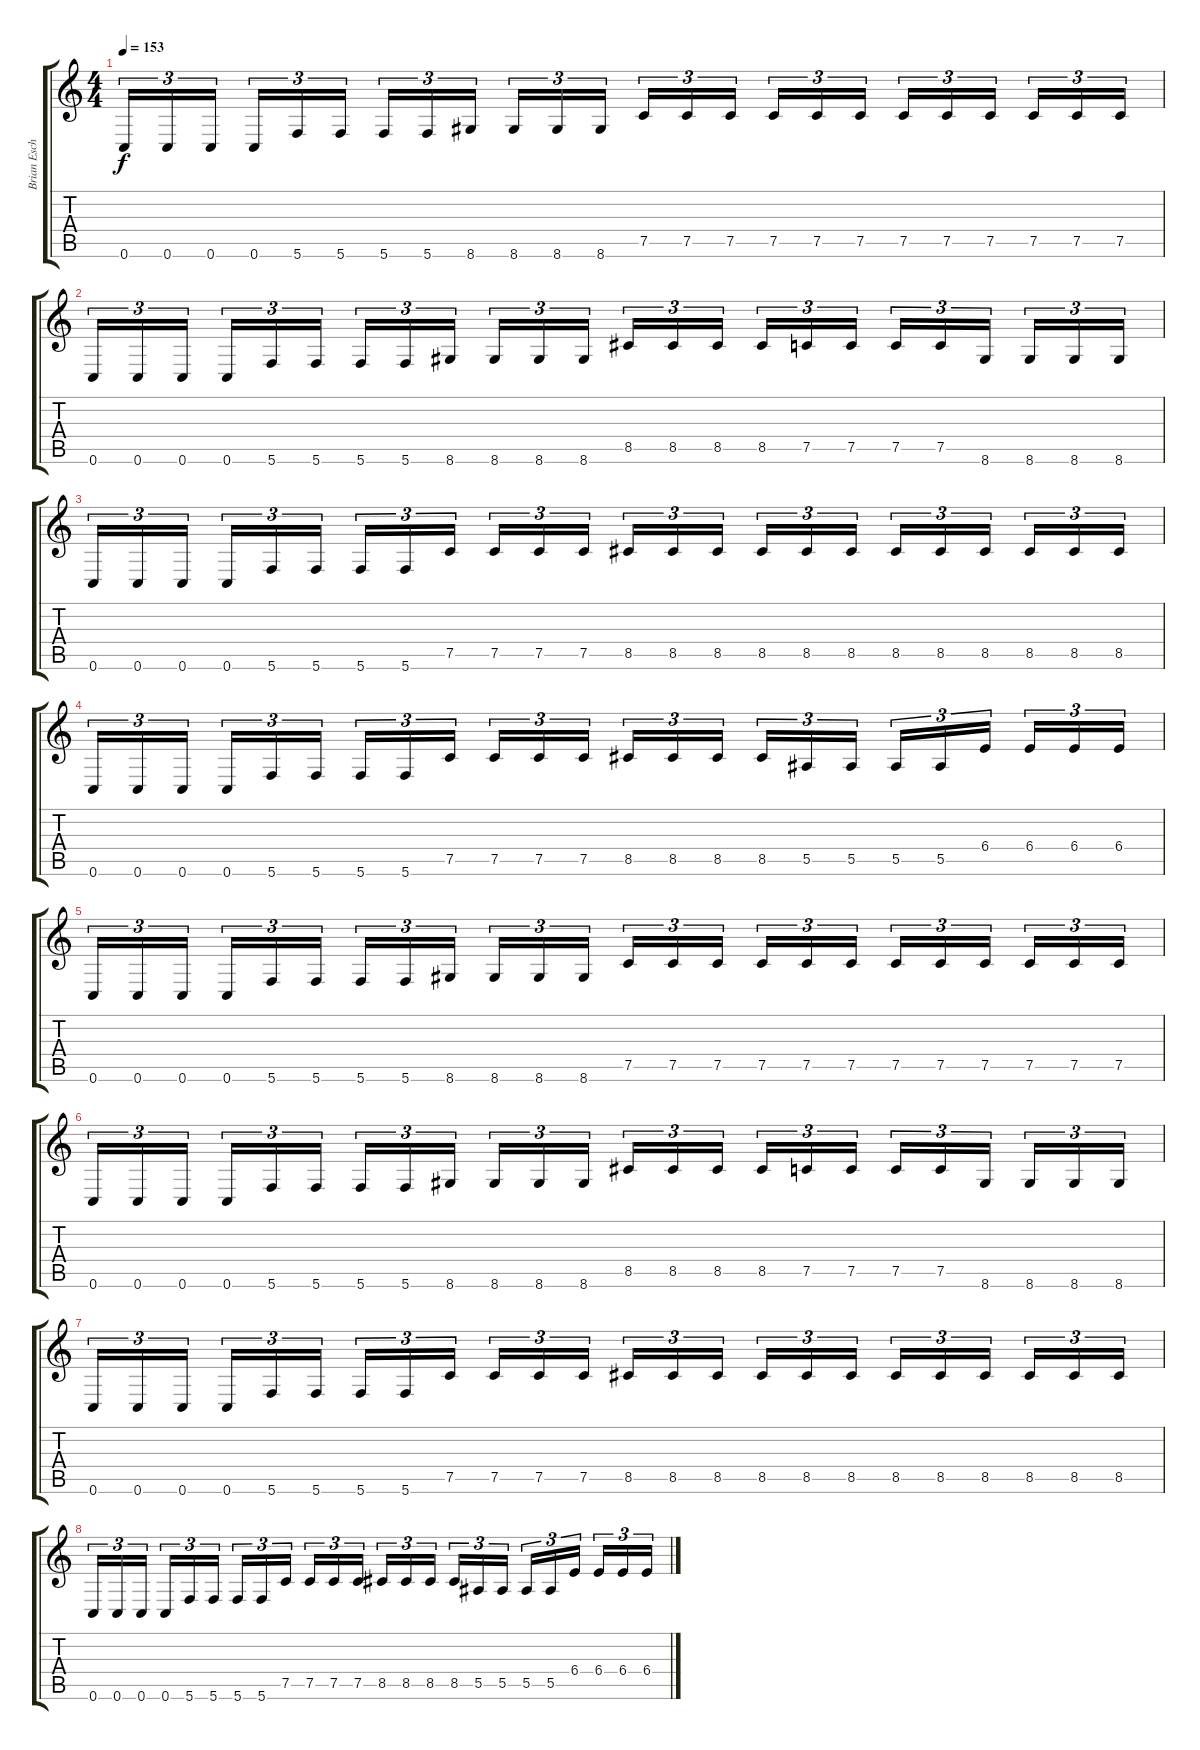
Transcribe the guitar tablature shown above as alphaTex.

\track ("Brian Eschbach (Lead Guitar)" "Brian Esch") {instrument distortionguitar}
\staff {score tabs}
\tuning (C4 G3 Eb3 Bb2 F2 C2) {hide}
\ts (4 4)
\tempo 153
\clef g2
\ks c
0.6.16{tu (3 2) dy f volume 12} 0.6.16{tu (3 2)} 0.6.16{tu (3 2)} 0.6.16{tu (3 2)} 5.6.16{tu (3 2)} 5.6.16{tu (3 2)} 5.6.16{tu (3 2)} 5.6.16{tu (3 2)} 8.6.16{tu (3 2)} 8.6.16{tu (3 2)} 8.6.16{tu (3 2)} 8.6.16{tu (3 2)} 7.5.16{tu (3 2)} 7.5.16{tu (3 2)} 7.5.16{tu (3 2)} 7.5.16{tu (3 2)} 7.5.16{tu (3 2)} 7.5.16{tu (3 2)} 7.5.16{tu (3 2)} 7.5.16{tu (3 2)} 7.5.16{tu (3 2)} 7.5.16{tu (3 2)} 7.5.16{tu (3 2)} 7.5.16{tu (3 2)} |
0.6.16{tu (3 2) volume 11} 0.6.16{tu (3 2)} 0.6.16{tu (3 2)} 0.6.16{tu (3 2)} 5.6.16{tu (3 2)} 5.6.16{tu (3 2)} 5.6.16{tu (3 2)} 5.6.16{tu (3 2)} 8.6.16{tu (3 2)} 8.6.16{tu (3 2)} 8.6.16{tu (3 2)} 8.6.16{tu (3 2)} 8.5.16{tu (3 2)} 8.5.16{tu (3 2)} 8.5.16{tu (3 2)} 8.5.16{tu (3 2)} 7.5.16{tu (3 2)} 7.5.16{tu (3 2)} 7.5.16{tu (3 2)} 7.5.16{tu (3 2)} 8.6.16{tu (3 2)} 8.6.16{tu (3 2)} 8.6.16{tu (3 2)} 8.6.16{tu (3 2)} |
0.6.16{tu (3 2) volume 10} 0.6.16{tu (3 2)} 0.6.16{tu (3 2)} 0.6.16{tu (3 2)} 5.6.16{tu (3 2)} 5.6.16{tu (3 2)} 5.6.16{tu (3 2)} 5.6.16{tu (3 2)} 7.5.16{tu (3 2)} 7.5.16{tu (3 2)} 7.5.16{tu (3 2)} 7.5.16{tu (3 2)} 8.5.16{tu (3 2)} 8.5.16{tu (3 2)} 8.5.16{tu (3 2)} 8.5.16{tu (3 2)} 8.5.16{tu (3 2)} 8.5.16{tu (3 2)} 8.5.16{tu (3 2)} 8.5.16{tu (3 2)} 8.5.16{tu (3 2)} 8.5.16{tu (3 2)} 8.5.16{tu (3 2)} 8.5.16{tu (3 2)} |
0.6.16{tu (3 2) volume 9} 0.6.16{tu (3 2)} 0.6.16{tu (3 2)} 0.6.16{tu (3 2)} 5.6.16{tu (3 2)} 5.6.16{tu (3 2)} 5.6.16{tu (3 2)} 5.6.16{tu (3 2)} 7.5.16{tu (3 2)} 7.5.16{tu (3 2)} 7.5.16{tu (3 2)} 7.5.16{tu (3 2)} 8.5.16{tu (3 2)} 8.5.16{tu (3 2)} 8.5.16{tu (3 2)} 8.5.16{tu (3 2)} 5.5.16{tu (3 2)} 5.5.16{tu (3 2)} 5.5.16{tu (3 2)} 5.5.16{tu (3 2)} 6.4.16{tu (3 2)} 6.4.16{tu (3 2)} 6.4.16{tu (3 2)} 6.4.16{tu (3 2)} |
0.6.16{tu (3 2) volume 8} 0.6.16{tu (3 2)} 0.6.16{tu (3 2)} 0.6.16{tu (3 2)} 5.6.16{tu (3 2)} 5.6.16{tu (3 2)} 5.6.16{tu (3 2)} 5.6.16{tu (3 2)} 8.6.16{tu (3 2)} 8.6.16{tu (3 2)} 8.6.16{tu (3 2)} 8.6.16{tu (3 2)} 7.5.16{tu (3 2)} 7.5.16{tu (3 2)} 7.5.16{tu (3 2)} 7.5.16{tu (3 2)} 7.5.16{tu (3 2)} 7.5.16{tu (3 2)} 7.5.16{tu (3 2)} 7.5.16{tu (3 2)} 7.5.16{tu (3 2)} 7.5.16{tu (3 2)} 7.5.16{tu (3 2)} 7.5.16{tu (3 2)} |
0.6.16{tu (3 2) volume 6} 0.6.16{tu (3 2)} 0.6.16{tu (3 2)} 0.6.16{tu (3 2)} 5.6.16{tu (3 2)} 5.6.16{tu (3 2)} 5.6.16{tu (3 2)} 5.6.16{tu (3 2)} 8.6.16{tu (3 2)} 8.6.16{tu (3 2)} 8.6.16{tu (3 2)} 8.6.16{tu (3 2)} 8.5.16{tu (3 2)} 8.5.16{tu (3 2)} 8.5.16{tu (3 2)} 8.5.16{tu (3 2)} 7.5.16{tu (3 2)} 7.5.16{tu (3 2)} 7.5.16{tu (3 2)} 7.5.16{tu (3 2)} 8.6.16{tu (3 2)} 8.6.16{tu (3 2)} 8.6.16{tu (3 2)} 8.6.16{tu (3 2)} |
0.6.16{tu (3 2) volume 5} 0.6.16{tu (3 2)} 0.6.16{tu (3 2)} 0.6.16{tu (3 2)} 5.6.16{tu (3 2)} 5.6.16{tu (3 2)} 5.6.16{tu (3 2)} 5.6.16{tu (3 2)} 7.5.16{tu (3 2)} 7.5.16{tu (3 2)} 7.5.16{tu (3 2)} 7.5.16{tu (3 2)} 8.5.16{tu (3 2) volume 4} 8.5.16{tu (3 2)} 8.5.16{tu (3 2)} 8.5.16{tu (3 2)} 8.5.16{tu (3 2)} 8.5.16{tu (3 2)} 8.5.16{tu (3 2)} 8.5.16{tu (3 2)} 8.5.16{tu (3 2)} 8.5.16{tu (3 2)} 8.5.16{tu (3 2)} 8.5.16{tu (3 2)} |
0.6.16{tu (3 2) volume 2} 0.6.16{tu (3 2)} 0.6.16{tu (3 2)} 0.6.16{tu (3 2)} 5.6.16{tu (3 2)} 5.6.16{tu (3 2)} 5.6.16{tu (3 2)} 5.6.16{tu (3 2)} 7.5.16{tu (3 2)} 7.5.16{tu (3 2)} 7.5.16{tu (3 2)} 7.5.16{tu (3 2)} 8.5.16{tu (3 2)} 8.5.16{tu (3 2)} 8.5.16{tu (3 2)} 8.5.16{tu (3 2)} 5.5.16{tu (3 2)} 5.5.16{tu (3 2)} 5.5.16{tu (3 2)} 5.5.16{tu (3 2)} 6.4.16{tu (3 2)} 6.4.16{tu (3 2)} 6.4.16{tu (3 2)} 6.4.16{tu (3 2)}
